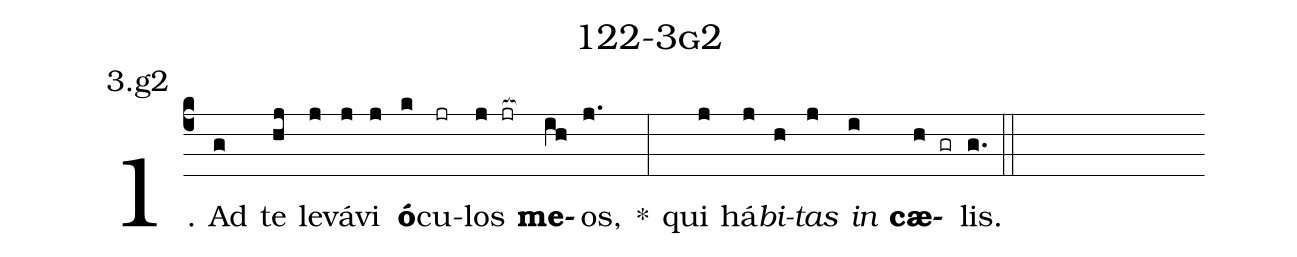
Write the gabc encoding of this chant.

name: 122-3g2;
annotation: 3.g2;
%%
(c4)1. Ad(g) te(hj) le(j)vá(j)vi(j) <b>ó</b>(k)cu(jr)los(j jr[ocb:1{]) <b>me</b>(ih[ocb:0}])os,(j.) *(:) qui(j) há(j)<i>bi</i>(h)<i>tas</i>(j) <i>in</i>(i) <b>cæ</b>(h gr)lis.(g.) (::)
